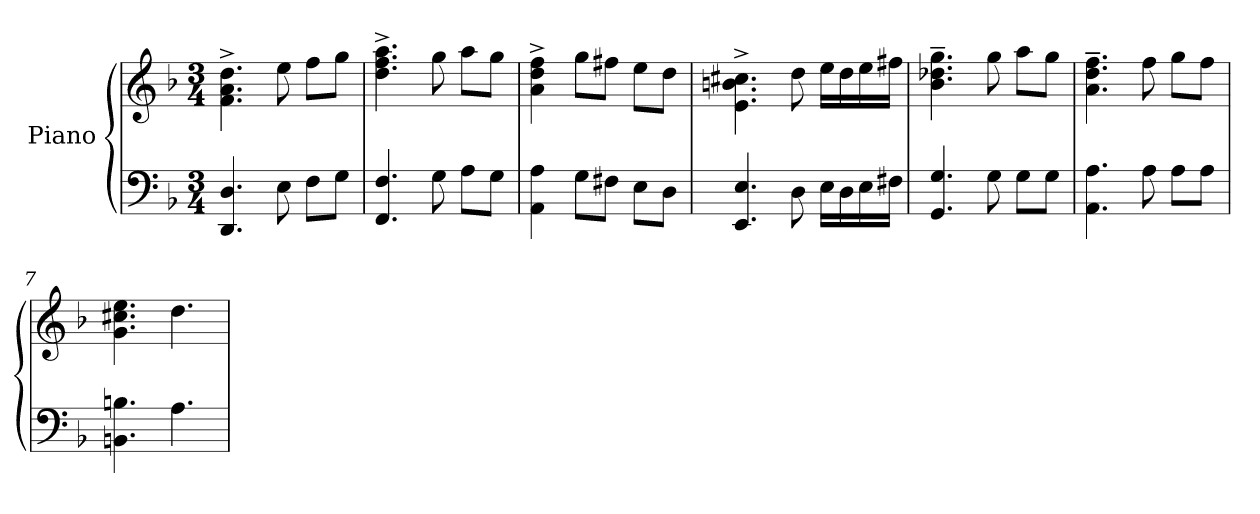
**kern	**kern
*part1	*part1
*staff2	*staff1
*I"Piano	*
*clefF4	*clefG2
*k[b-]	*k[b-]
*M3/4	*M3/4
*MM70	*MM70
=1	=1
4.DD/ 4.D/	4.f\^ 4.a\^ 4.dd\^
8E\	8ee\
8F\L	8ff\L
8G\J	8gg\J
=2	=2
4.FF/ 4.F/	4.dd\^ 4.ff\^ 4.aa\^
8G\	8gg\
8A\L	8aa\L
8G\J	8gg\J
=3	=3
4AA\ 4A\	4a\^ 4dd\^ 4ff\^
8G\L	8gg\L
8F#X\J	8ff#X\J
8E\L	8ee\L
8D\J	8dd\J
=4	=4
4.EE/ 4.E/	4.e\^ 4.bn\^ 4.cc#X\^
8D\	8dd\
16E\LL	16ee\LL
16D\	16dd\
16E\	16ee\
16F#X\JJ	16ff#X\JJ
=5	=5
4.GG/ 4.G/	4.b-\~ 4.dd-X\~ 4.gg\~
8G\	8gg\
8G\L	8aa\L
8G\J	8gg\J
=6	=6
4.AA\ 4.A\	4.a\~ 4.dd\~ 4.ff\~
8A\	8ff\
8A\L	8gg\L
8A\J	8ff\J
=7	=7
4.BBn\ 4.Bn\	4.g\ 4.cc#X\ 4.ee\
4.A\	4.dd\
=	=
*-	*-
